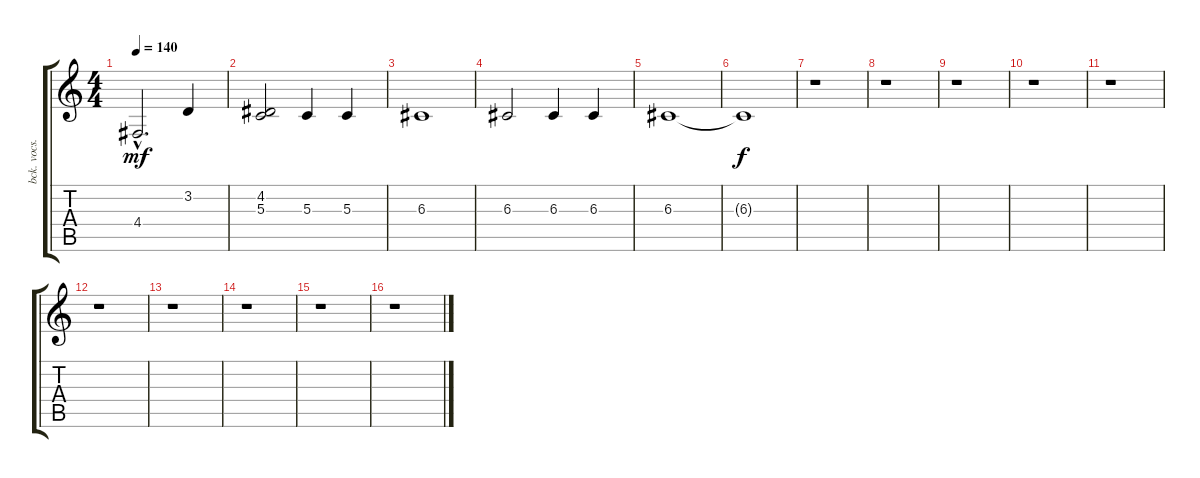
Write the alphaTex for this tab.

\track ("bck. vocs." "bck. vocs.") {instrument panflute}
\staff {score tabs}
\tuning (E4 B3 G3 D3 A2 E2) {hide}
\ts (4 4)
\tempo 140
\clef g2
\ks c
4.4{hac}.2{d dy mf} 3.2.4 |
(4.2 5.3).2 5.3.4 5.3.4 |
6.3.1 |
6.3.2 6.3.4 6.3.4 |
6.3.1 |
6.3{t}.1{dy f} |
r.1 |
r.1 |
r.1 |
r.1 |
r.1 |
r.1 |
r.1 |
r.1 |
r.1 |
r.1
